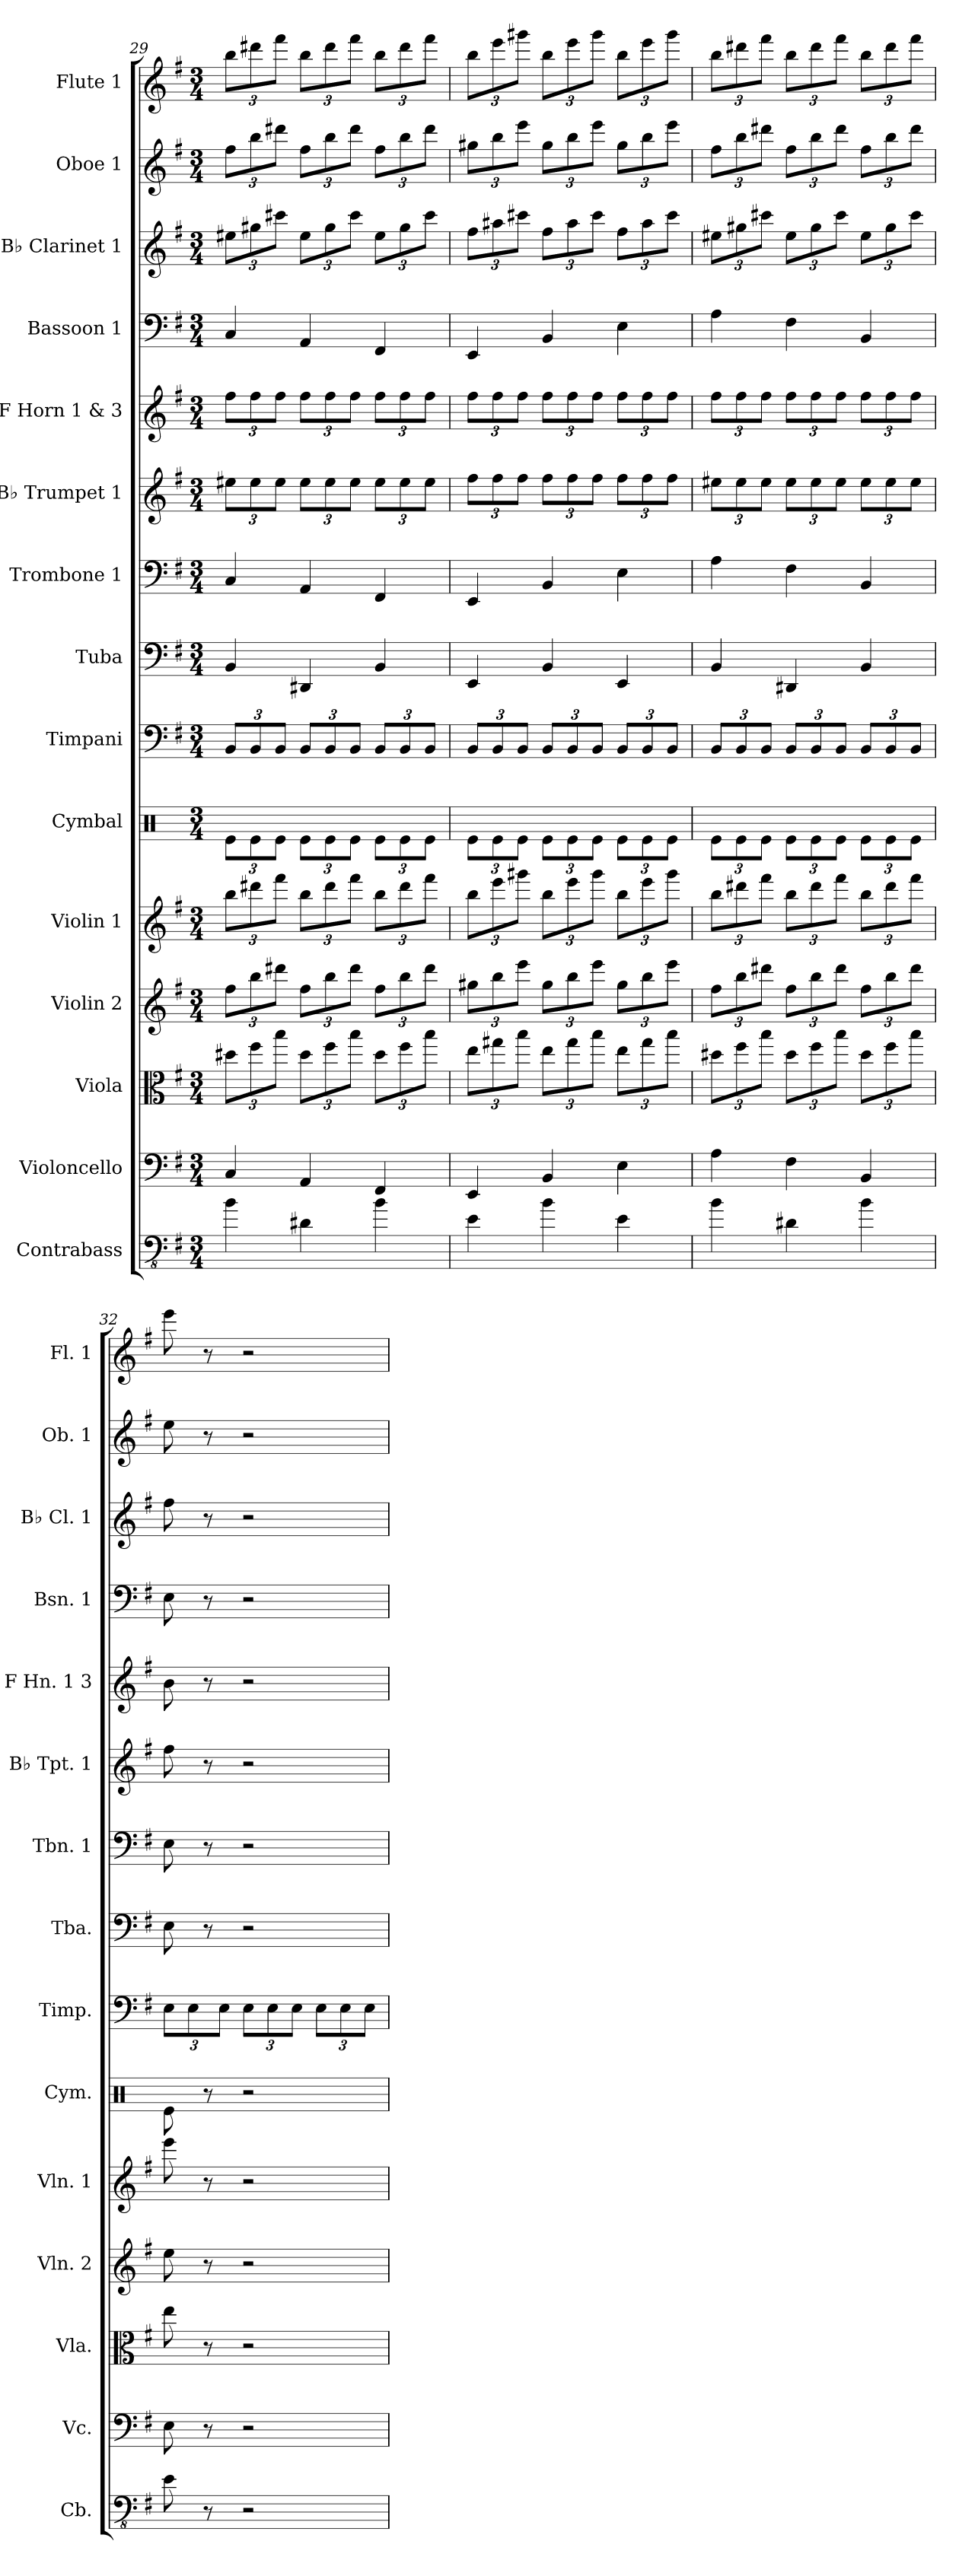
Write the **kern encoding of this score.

**kern	**kern	**kern	**kern	**kern	**kern	**kern	**kern	**kern	**kern	**kern	**kern	**kern	**kern	**kern
*part15	*part14	*part13	*part12	*part11	*part10	*part9	*part8	*part7	*part6	*part5	*part4	*part3	*part2	*part1
*staff15	*staff14	*staff13	*staff12	*staff11	*staff10	*staff9	*staff8	*staff7	*staff6	*staff5	*staff4	*staff3	*staff2	*staff1
*I"Contrabass	*I"Violoncello	*I"Viola	*I"Violin 2	*I"Violin 1	*I"Cymbal	*I"Timpani	*I"Tuba	*I"Trombone 1	*I"B♭ Trumpet 1	*I"F Horn 1 &amp; 3	*I"Bassoon 1	*I"B♭ Clarinet 1	*I"Oboe 1	*I"Flute 1
*I'Cb.	*I'Vc.	*I'Vla.	*I'Vln. 2	*I'Vln. 1	*I'Cym.	*I'Timp.	*I'Tba.	*I'Tbn. 1	*I'B♭ Tpt. 1	*I'F Hn. 1 3	*I'Bsn. 1	*I'B♭ Cl. 1	*I'Ob. 1	*I'Fl. 1
!!LO:PB:g=z
*clefFv4	*clefF4	*clefC3	*clefG2	*clefG2	*clefX	*clefF4	*clefF4	*clefF4	*clefG2	*clefG2	*clefF4	*clefG2	*clefG2	*clefG2
*ITrd7c12	*	*	*	*	*	*	*	*	*ITrd1c2	*ITrd4c7	*	*ITrd1c2	*	*
*k[f#]	*k[f#]	*k[f#]	*k[f#]	*k[f#]	*k[]	*k[f#]	*k[f#]	*k[f#]	*k[b-]	*k[]	*k[f#]	*k[b-]	*k[f#]	*k[f#]
*M3/4	*M3/4	*M3/4	*M3/4	*M3/4	*M3/4	*M3/4	*M3/4	*M3/4	*M3/4	*M3/4	*M3/4	*M3/4	*M3/4	*M3/4
*	*	*Xbrackettup	*Xbrackettup	*Xbrackettup	*Xbrackettup	*Xbrackettup	*	*	*Xbrackettup	*Xbrackettup	*	*Xbrackettup	*Xbrackettup	*Xbrackettup
=29	=29	=29	=29	=29	=29	=29	=29	=29	=29	=29	=29	=29	=29	=29
4BB\	4C/	12dd#X\L	12ff#\L	12bb\L	12Re\L	12BB/L	4BB/	4C/	12dd#X\L	12b\L	4C/	12dd#X\L	12ff#\L	12bb\L
.	.	12ff#\	12bb\	12ddd#X\	12Re\	12BB/	.	.	12dd#\	12b\	.	12ff#X\	12bb\	12ddd#X\
.	.	12bb\J	12ddd#X\J	12fff#\J	12Re\J	12BB/J	.	.	12dd#\J	12b\J	.	12bbn\J	12ddd#X\J	12fff#\J
4DD#X\	4AA/	12dd#\L	12ff#\L	12bb\L	12Re\L	12BB/L	4DD#X/	4AA/	12dd#\L	12b\L	4AA/	12dd#\L	12ff#\L	12bb\L
.	.	12ff#\	12bb\	12ddd#\	12Re\	12BB/	.	.	12dd#\	12b\	.	12ff#\	12bb\	12ddd#\
.	.	12bb\J	12ddd#\J	12fff#\J	12Re\J	12BB/J	.	.	12dd#\J	12b\J	.	12bb\J	12ddd#\J	12fff#\J
4BB\	4FF#/	12dd#\L	12ff#\L	12bb\L	12Re\L	12BB/L	4BB/	4FF#/	12dd#\L	12b\L	4FF#/	12dd#\L	12ff#\L	12bb\L
.	.	12ff#\	12bb\	12ddd#\	12Re\	12BB/	.	.	12dd#\	12b\	.	12ff#\	12bb\	12ddd#\
.	.	12bb\J	12ddd#\J	12fff#\J	12Re\J	12BB/J	.	.	12dd#\J	12b\J	.	12bb\J	12ddd#\J	12fff#\J
=30	=30	=30	=30	=30	=30	=30	=30	=30	=30	=30	=30	=30	=30	=30
4EE\	4EE/	12ee\L	12gg#X\L	12bb\L	12Re\L	12BB/L	4EE/	4EE/	12ee\L	12b\L	4EE/	12ee\L	12gg#X\L	12bb\L
.	.	12gg#X\	12bb\	12eee\	12Re\	12BB/	.	.	12ee\	12b\	.	12gg#X\	12bb\	12eee\
.	.	12bb\J	12eee\J	12ggg#X\J	12Re\J	12BB/J	.	.	12ee\J	12b\J	.	12bbn\J	12eee\J	12ggg#X\J
4BB\	4BB/	12ee\L	12gg#\L	12bb\L	12Re\L	12BB/L	4BB/	4BB/	12ee\L	12b\L	4BB/	12ee\L	12gg#\L	12bb\L
.	.	12gg#\	12bb\	12eee\	12Re\	12BB/	.	.	12ee\	12b\	.	12gg#\	12bb\	12eee\
.	.	12bb\J	12eee\J	12ggg#\J	12Re\J	12BB/J	.	.	12ee\J	12b\J	.	12bb\J	12eee\J	12ggg#\J
4EE\	4E\	12ee\L	12gg#\L	12bb\L	12Re\L	12BB/L	4EE/	4E\	12ee\L	12b\L	4E\	12ee\L	12gg#\L	12bb\L
.	.	12gg#\	12bb\	12eee\	12Re\	12BB/	.	.	12ee\	12b\	.	12gg#\	12bb\	12eee\
.	.	12bb\J	12eee\J	12ggg#\J	12Re\J	12BB/J	.	.	12ee\J	12b\J	.	12bb\J	12eee\J	12ggg#\J
=31	=31	=31	=31	=31	=31	=31	=31	=31	=31	=31	=31	=31	=31	=31
4BB\	4A\	12dd#X\L	12ff#\L	12bb\L	12Re\L	12BB/L	4BB/	4A\	12dd#X\L	12b\L	4A\	12dd#X\L	12ff#\L	12bb\L
.	.	12ff#\	12bb\	12ddd#X\	12Re\	12BB/	.	.	12dd#\	12b\	.	12ff#X\	12bb\	12ddd#X\
.	.	12bb\J	12ddd#X\J	12fff#\J	12Re\J	12BB/J	.	.	12dd#\J	12b\J	.	12bbn\J	12ddd#X\J	12fff#\J
4DD#X\	4F#\	12dd#\L	12ff#\L	12bb\L	12Re\L	12BB/L	4DD#X/	4F#\	12dd#\L	12b\L	4F#\	12dd#\L	12ff#\L	12bb\L
.	.	12ff#\	12bb\	12ddd#\	12Re\	12BB/	.	.	12dd#\	12b\	.	12ff#\	12bb\	12ddd#\
.	.	12bb\J	12ddd#\J	12fff#\J	12Re\J	12BB/J	.	.	12dd#\J	12b\J	.	12bb\J	12ddd#\J	12fff#\J
4BB\	4BB/	12dd#\L	12ff#\L	12bb\L	12Re\L	12BB/L	4BB/	4BB/	12dd#\L	12b\L	4BB/	12dd#\L	12ff#\L	12bb\L
.	.	12ff#\	12bb\	12ddd#\	12Re\	12BB/	.	.	12dd#\	12b\	.	12ff#\	12bb\	12ddd#\
.	.	12bb\J	12ddd#\J	12fff#\J	12Re\J	12BB/J	.	.	12dd#\J	12b\J	.	12bb\J	12ddd#\J	12fff#\J
=32	=32	=32	=32	=32	=32	=32	=32	=32	=32	=32	=32	=32	=32	=32
8EE\	8E\	8ee\	8ee\	8eee\	8Re\	12E\L	8E\	8E\	8ee\	8e\	8E\	8ee\	8ee\	8eee\
.	.	.	.	.	.	12E\	.	.	.	.	.	.	.	.
8r	8r	8r	8r	8r	8r	.	8r	8r	8r	8r	8r	8r	8r	8r
.	.	.	.	.	.	12E\J	.	.	.	.	.	.	.	.
2r	2r	2r	2r	2r	2r	12E\L	2r	2r	2r	2r	2r	2r	2r	2r
.	.	.	.	.	.	12E\	.	.	.	.	.	.	.	.
.	.	.	.	.	.	12E\J	.	.	.	.	.	.	.	.
.	.	.	.	.	.	12E\L	.	.	.	.	.	.	.	.
.	.	.	.	.	.	12E\	.	.	.	.	.	.	.	.
.	.	.	.	.	.	12E\J	.	.	.	.	.	.	.	.
=	=	=	=	=	=	=	=	=	=	=	=	=	=	=
*-	*-	*-	*-	*-	*-	*-	*-	*-	*-	*-	*-	*-	*-	*-
